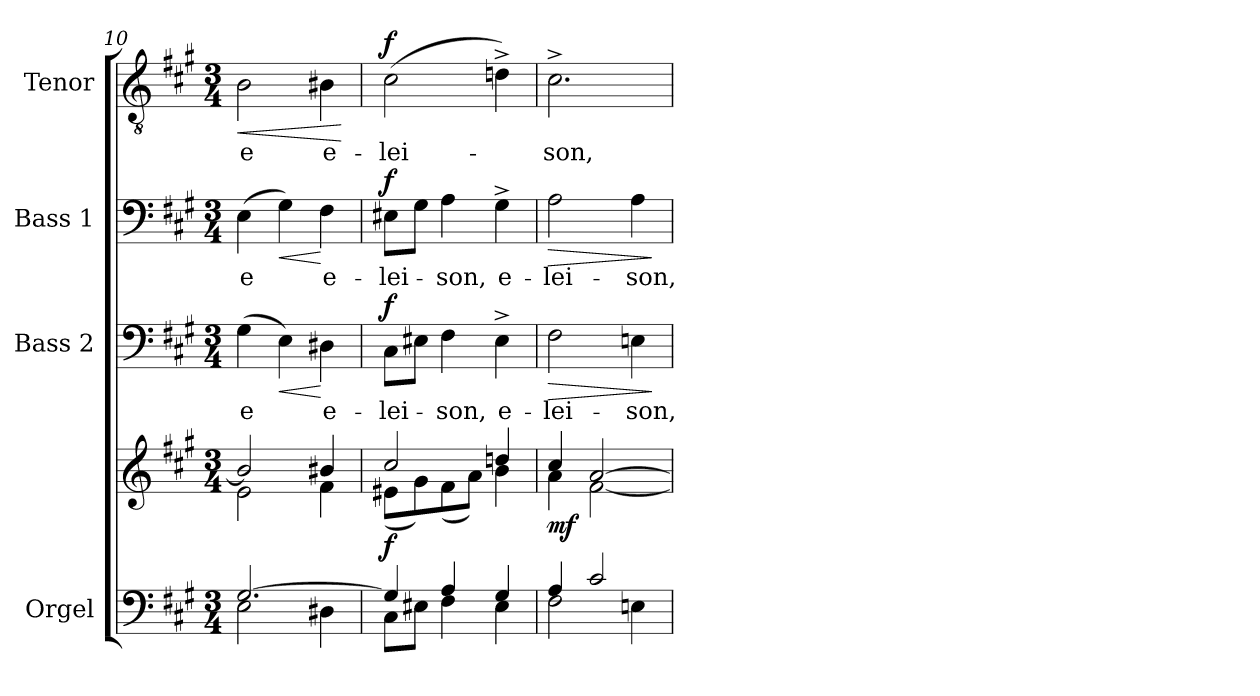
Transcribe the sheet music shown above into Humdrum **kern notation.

**kern	**kern	**dynam	**kern	**text	**dynam	**kern	**text	**dynam	**kern	**text	**dynam
*part4	*part4	*part4	*part3	*part3	*part3	*part2	*part2	*part2	*part1	*part1	*part1
*staff5	*staff4	*staff4/5	*staff3	*staff3	*staff3	*staff2	*staff2	*staff2	*staff1	*staff1	*staff1
*I"Orgel	*	*	*I"Bass 2	*	*	*I"Bass 1	*	*	*I"Tenor	*	*
*I'Org.	*	*	*I'B2.	*	*	*I'B1.	*	*	*I'T.	*	*
*clefF4	*clefG2	*	*clefF4	*	*	*clefF4	*	*	*clefGv2	*	*
*k[f#c#g#]	*k[f#c#g#]	*	*k[f#c#g#]	*	*	*k[f#c#g#]	*	*	*k[f#c#g#]	*	*
*A:	*A:	*	*A:	*	*	*A:	*	*	*A:	*	*
*M3/4	*M3/4	*	*M3/4	*	*	*M3/4	*	*	*M3/4	*	*
=10	=10	=10	=10	=10	=10	=10	=10	=10	=10	=10	=10
*^	*^	*	*	*	*	*	*	*	*	*	*
!	!	!	!	!	!	!LO:LY:b	!	!	!LO:LY:b	!	!	!LO:LY:b	!LO:HP:b
[>2.G#/	2E\	2b/]	2e\	.	(>4G#\	-e	.	(>4E\	-e	.	2B\	-e	<
!	!	!	!	!	!	!	!LO:HP:b	!	!	!LO:HP:b	!	!	!
.	.	.	.	.	4E\)	.	<	4G#\)	.	<	.	.	.
!	!	!	!	!	!	!LO:LY:b	!	!	!LO:LY:b	!	!	!LO:LY:b	!
.	4D#X\	4b#X/	4f#\	.	4D#X\	e-	[	4F#\	e-	[	4B#X\	e-	.
*v	*v	*	*	*	*	*	*	*	*	*	*	*	*
*	*v	*v	*	*	*	*	*	*	*	*	*	*
.	.	.	.	.	.	.	.	.	.	.	[
=11	=11	=11	=11	=11	=11	=11	=11	=11	=11	=11	=11
*^	*^	*	*	*	*	*	*	*	*	*	*
!	!	!	!	!LO:DY:b	!	!LO:LY:b	!LO:DY:a	!	!LO:LY:b	!LO:DY:a	!	!LO:LY:b	!LO:DY:a
4G#/]	8C#\L	2cc#/	(>8e#X\L	f	8C#\L	-lei-	f	8E#X\L	-lei-	f	(>2c#\	-lei-	f
.	8E#X\J	.	8g#\)	.	8E#X\J	.	.	8G#\J	.	.	.	.	.
!	!	!	!	!	!	!LO:LY:b	!	!	!LO:LY:b	!	!	!	!
4A/	4F#\	.	(>8f#\	.	4F#\	-son,	.	4A\	-son,	.	.	.	.
.	.	.	8a\J)	.	.	.	.	.	.	.	.	.	.
!	!	!	!	!	!	!LO:LY:b	!	!	!LO:LY:b	!	!	!	!
4G#/	4E#\	4ddn/	4b\	.	4E#^>\	e-	.	4G#^>\	e-	.	4dn^>\)	.	.
=12	=12	=12	=12	=12	=12	=12	=12	=12	=12	=12	=12	=12	=12
!	!	!	!	!LO:DY:b	!	!LO:LY:b	!LO:HP:b	!	!LO:LY:b	!LO:HP:b	!	!LO:LY:b	!
4A/	2F#\	4cc#/	4a\	mf	2F#\	-lei-	>	2A\	-lei-	>	2.c#^>\	-son,	.
2c#/	.	[>2a/	[<2f#\	.	.	.	.	.	.	.	.	.	.
!	!	!	!	!	!	!LO:LY:b	!	!	!LO:LY:b	!	!	!	!
.	4En\	.	.	.	4En\	-son,	.	4A\	-son,	.	.	.	.
*v	*v	*	*	*	*	*	*	*	*	*	*	*	*
*	*v	*v	*	*	*	*	*	*	*	*	*	*
.	.	.	.	.	]	.	.	]	.	.	.
=	=	=	=	=	=	=	=	=	=	=	=
*-	*-	*-	*-	*-	*-	*-	*-	*-	*-	*-	*-
